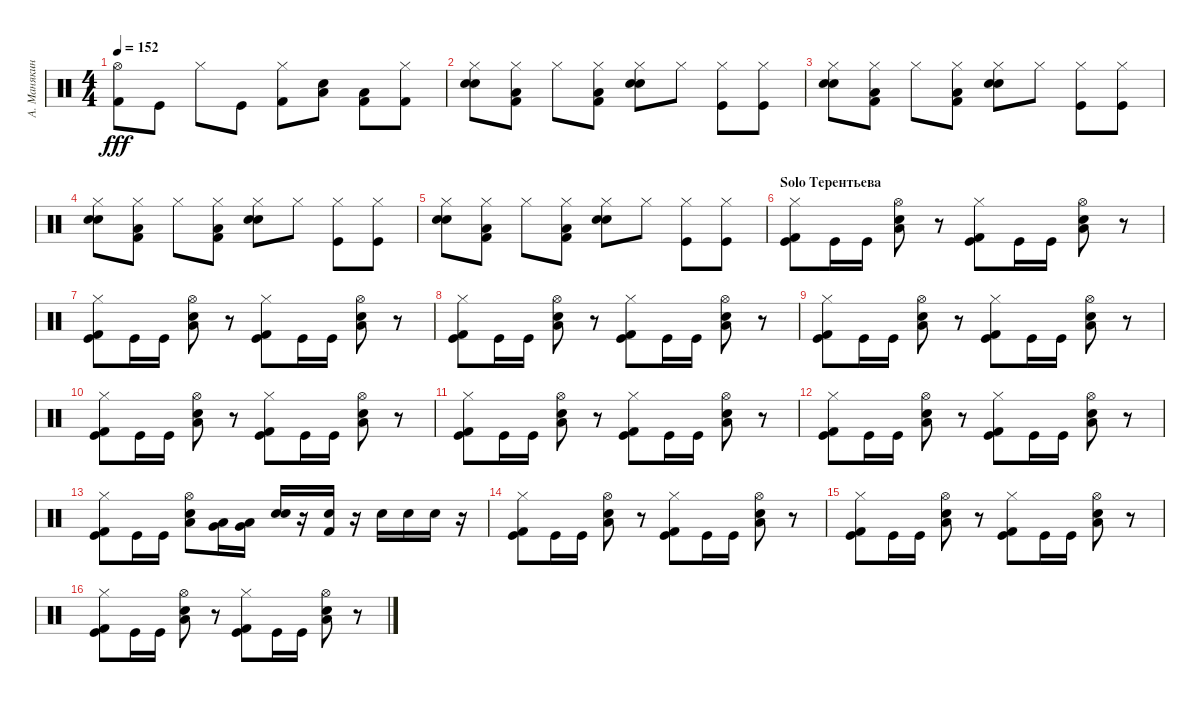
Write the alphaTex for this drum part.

\track ("А. Манякин" "А. Манякин") {instrument percussion}
\staff {score}
\articulation defaults
\ts (4 4)
\tempo 152
\clef neutral
\ks c
("Hi-Hat (open)" "Kick (hit) 2").8{dy fff} "Kick (hit)".8 "Hi-Hat (closed)".8 "Kick (hit)".8 ("Kick (hit) 2" "Hi-Hat (closed)").8 ("Snare (hit) 2" "Low Tom (hit)").8 ("Low Floor Tom (hit)" "Kick (hit) 2").8 ("Kick (hit) 2" "Hi-Hat (closed)").8 |
("Electric Snare (hit)" "Snare (hit) 2" "Hi-Hat (closed)").8 ("Hi-Hat (closed)" "Low Floor Tom (hit)" "Kick (hit) 2").8 "Hi-Hat (closed)".8 ("Hi-Hat (closed)" "Low Floor Tom (hit)" "Kick (hit) 2").8 ("Hi-Hat (closed)" "Electric Snare (hit)" "Snare (hit) 2").8 "Hi-Hat (closed)".8 ("Hi-Hat (closed)" "Kick (hit)").8 ("Hi-Hat (closed)" "Kick (hit)").8 |
("Electric Snare (hit)" "Snare (hit) 2" "Hi-Hat (closed)").8 ("Hi-Hat (closed)" "Low Floor Tom (hit)" "Kick (hit) 2").8 "Hi-Hat (closed)".8 ("Hi-Hat (closed)" "Low Floor Tom (hit)" "Kick (hit) 2").8 ("Hi-Hat (closed)" "Electric Snare (hit)" "Snare (hit) 2").8 "Hi-Hat (closed)".8 ("Hi-Hat (closed)" "Kick (hit)").8 ("Hi-Hat (closed)" "Kick (hit)").8 |
("Electric Snare (hit)" "Snare (hit) 2" "Hi-Hat (closed)").8 ("Hi-Hat (closed)" "Low Floor Tom (hit)" "Kick (hit) 2").8 "Hi-Hat (closed)".8 ("Hi-Hat (closed)" "Low Floor Tom (hit)" "Kick (hit) 2").8 ("Hi-Hat (closed)" "Electric Snare (hit)" "Snare (hit) 2").8 "Hi-Hat (closed)".8 ("Hi-Hat (closed)" "Kick (hit)").8 ("Hi-Hat (closed)" "Kick (hit)").8 |
("Electric Snare (hit)" "Snare (hit) 2" "Hi-Hat (closed)").8 ("Hi-Hat (closed)" "Low Floor Tom (hit)" "Kick (hit) 2").8 "Hi-Hat (closed)".8 ("Hi-Hat (closed)" "Low Floor Tom (hit)" "Kick (hit) 2").8 ("Hi-Hat (closed)" "Electric Snare (hit)" "Snare (hit) 2").8 "Hi-Hat (closed)".8 ("Hi-Hat (closed)" "Kick (hit)").8 ("Hi-Hat (closed)" "Kick (hit)").8 |
\section ("" "Solo Терентьева")
("Hi-Hat (closed)" "Kick (hit)" "Kick (hit) 2").8 "Kick (hit)".16 "Kick (hit)".16 ("Hi-Hat (open)" "Low Tom (hit)" "Snare (hit) 2").8 r.8 ("Hi-Hat (closed)" "Kick (hit)" "Kick (hit) 2").8 "Kick (hit)".16 "Kick (hit)".16 ("Hi-Hat (open)" "Low Tom (hit)" "Snare (hit) 2").8 r.8 |
("Hi-Hat (closed)" "Kick (hit)" "Kick (hit) 2").8 "Kick (hit)".16 "Kick (hit)".16 ("Hi-Hat (open)" "Low Tom (hit)" "Snare (hit) 2").8 r.8 ("Hi-Hat (closed)" "Kick (hit)" "Kick (hit) 2").8 "Kick (hit)".16 "Kick (hit)".16 ("Hi-Hat (open)" "Low Tom (hit)" "Snare (hit) 2").8 r.8 |
("Hi-Hat (closed)" "Kick (hit)" "Kick (hit) 2").8 "Kick (hit)".16 "Kick (hit)".16 ("Hi-Hat (open)" "Low Tom (hit)" "Snare (hit) 2").8 r.8 ("Hi-Hat (closed)" "Kick (hit)" "Kick (hit) 2").8 "Kick (hit)".16 "Kick (hit)".16 ("Hi-Hat (open)" "Low Tom (hit)" "Snare (hit) 2").8 r.8 |
("Hi-Hat (closed)" "Kick (hit)" "Kick (hit) 2").8 "Kick (hit)".16 "Kick (hit)".16 ("Hi-Hat (open)" "Low Tom (hit)" "Snare (hit) 2").8 r.8 ("Hi-Hat (closed)" "Kick (hit)" "Kick (hit) 2").8 "Kick (hit)".16 "Kick (hit)".16 ("Hi-Hat (open)" "Low Tom (hit)" "Snare (hit) 2").8 r.8 |
("Hi-Hat (closed)" "Kick (hit)" "Kick (hit) 2").8 "Kick (hit)".16 "Kick (hit)".16 ("Hi-Hat (open)" "Low Tom (hit)" "Snare (hit) 2").8 r.8 ("Hi-Hat (closed)" "Kick (hit)" "Kick (hit) 2").8 "Kick (hit)".16 "Kick (hit)".16 ("Hi-Hat (open)" "Low Tom (hit)" "Snare (hit) 2").8 r.8 |
("Hi-Hat (closed)" "Kick (hit)" "Kick (hit) 2").8 "Kick (hit)".16 "Kick (hit)".16 ("Hi-Hat (open)" "Low Tom (hit)" "Snare (hit) 2").8 r.8 ("Hi-Hat (closed)" "Kick (hit)" "Kick (hit) 2").8 "Kick (hit)".16 "Kick (hit)".16 ("Hi-Hat (open)" "Low Tom (hit)" "Snare (hit) 2").8 r.8 |
("Hi-Hat (closed)" "Kick (hit)" "Kick (hit) 2").8 "Kick (hit)".16 "Kick (hit)".16 ("Hi-Hat (open)" "Low Tom (hit)" "Snare (hit) 2").8 r.8 ("Hi-Hat (closed)" "Kick (hit)" "Kick (hit) 2").8 "Kick (hit)".16 "Kick (hit)".16 ("Hi-Hat (open)" "Low Tom (hit)" "Snare (hit) 2").8 r.8 |
("Hi-Hat (closed)" "Kick (hit)" "Kick (hit) 2").8 "Kick (hit)".16 "Kick (hit)".16 ("Hi-Hat (open)" "Low Tom (hit)" "Snare (hit) 2").8 ("Very Low Tom (hit)" "Low Tom (hit)").16 ("Very Low Tom (hit)" "Low Tom (hit)").16 ("Electric Snare (hit)" "Snare (hit) 2").16 r.16 ("Kick (hit) 2" "Snare (hit) 2").16 r.16 "Snare (hit) 2".16 "Snare (hit) 2".16 "Snare (hit) 2".16 r.16 |
("Hi-Hat (closed)" "Kick (hit)" "Kick (hit) 2").8 "Kick (hit)".16 "Kick (hit)".16 ("Hi-Hat (open)" "Low Tom (hit)" "Snare (hit) 2").8 r.8 ("Hi-Hat (closed)" "Kick (hit)" "Kick (hit) 2").8 "Kick (hit)".16 "Kick (hit)".16 ("Hi-Hat (open)" "Low Tom (hit)" "Snare (hit) 2").8 r.8 |
("Hi-Hat (closed)" "Kick (hit)" "Kick (hit) 2").8 "Kick (hit)".16 "Kick (hit)".16 ("Hi-Hat (open)" "Low Tom (hit)" "Snare (hit) 2").8 r.8 ("Hi-Hat (closed)" "Kick (hit)" "Kick (hit) 2").8 "Kick (hit)".16 "Kick (hit)".16 ("Hi-Hat (open)" "Low Tom (hit)" "Snare (hit) 2").8 r.8 |
("Hi-Hat (closed)" "Kick (hit)" "Kick (hit) 2").8 "Kick (hit)".16 "Kick (hit)".16 ("Hi-Hat (open)" "Low Tom (hit)" "Snare (hit) 2").8 r.8 ("Hi-Hat (closed)" "Kick (hit)" "Kick (hit) 2").8 "Kick (hit)".16 "Kick (hit)".16 ("Hi-Hat (open)" "Low Tom (hit)" "Snare (hit) 2").8 r.8
